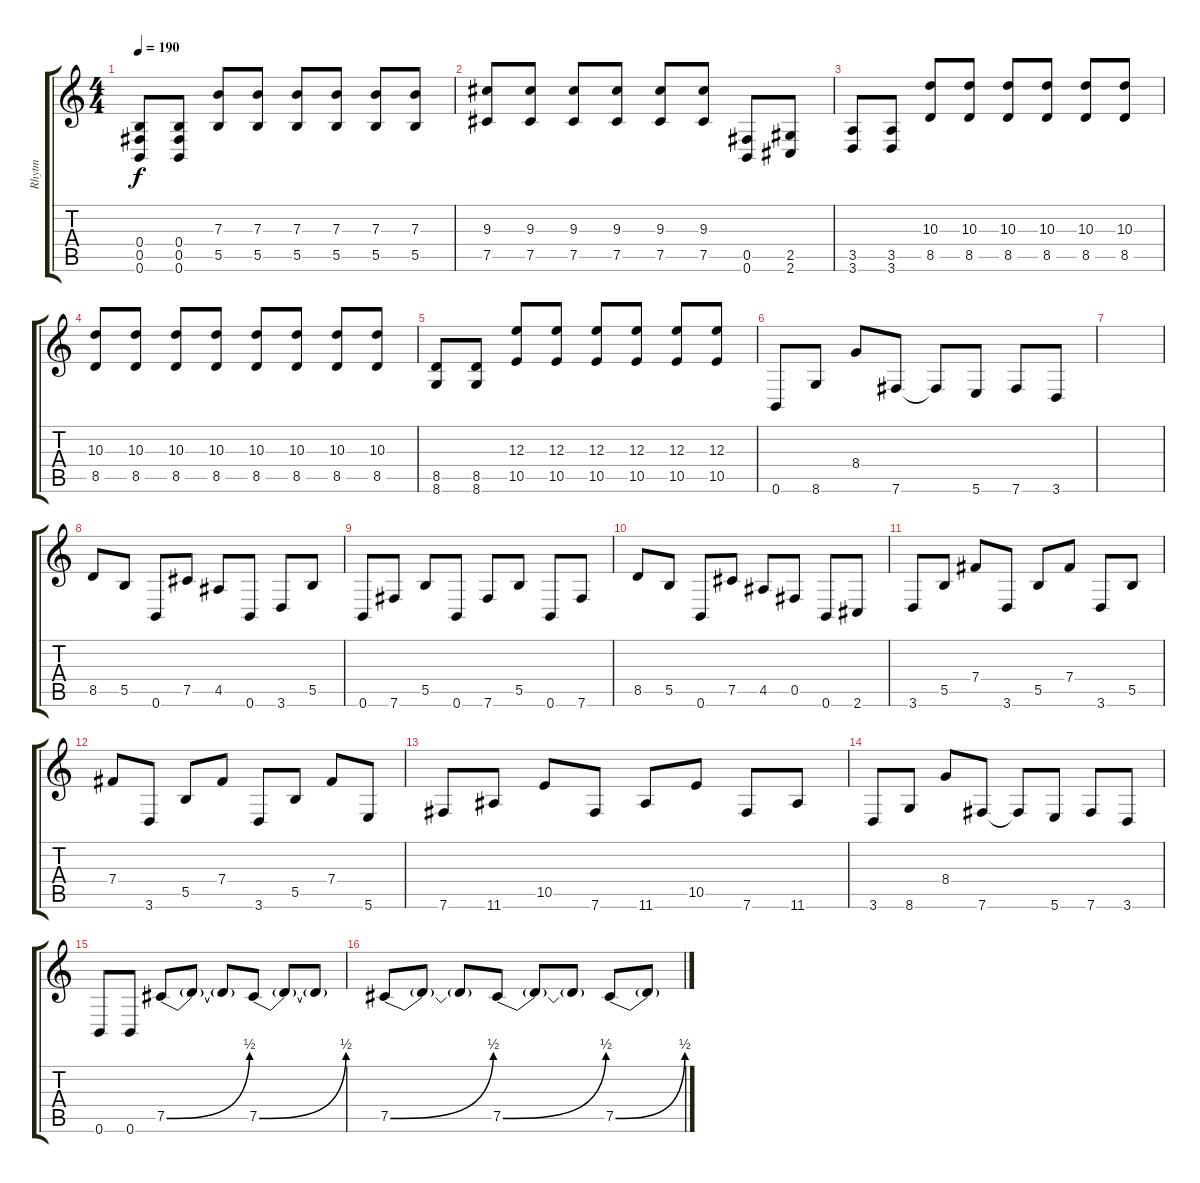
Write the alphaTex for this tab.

\track ("Rhytm" "Rhytm") {instrument distortionguitar}
\staff {score tabs}
\tuning (Db4 Ab3 E3 B2 Gb2 B1) {hide}
\ts (4 4)
\tempo 190
\clef g2
\ks c
(0.4 0.5 0.6).8{dy f} (0.4 0.5 0.6).8 (7.3 5.5).8 (7.3 5.5).8 (7.3 5.5).8 (7.3 5.5).8 (7.3 5.5).8 (7.3 5.5).8 |
(9.3 7.5).8 (9.3 7.5).8 (9.3 7.5).8 (9.3 7.5).8 (9.3 7.5).8 (9.3 7.5).8 (0.5 0.6).8 (2.5 2.6).8 |
(3.5 3.6).8 (3.5 3.6).8 (10.3 8.5).8 (10.3 8.5).8 (10.3 8.5).8 (10.3 8.5).8 (10.3 8.5).8 (10.3 8.5).8 |
(10.3 8.5).8 (10.3 8.5).8 (10.3 8.5).8 (10.3 8.5).8 (10.3 8.5).8 (10.3 8.5).8 (10.3 8.5).8 (10.3 8.5).8 |
(8.5 8.6).8 (8.5 8.6).8 (12.3 10.5).8 (12.3 10.5).8 (12.3 10.5).8 (12.3 10.5).8 (12.3 10.5).8 (12.3 10.5).8 |
0.6.8 8.6.8 8.4.8 7.6.8 7.6{t}.8 5.6.8 7.6.8 3.6.8 |
|
8.5.8 5.5.8 0.6.8 7.5.8 4.5.8 0.6.8 3.6.8 5.5.8 |
0.6.8 7.6.8 5.5.8 0.6.8 7.6.8 5.5.8 0.6.8 7.6.8 |
8.5.8 5.5.8 0.6.8 7.5.8 4.5.8 0.5.8 0.6.8 2.6.8 |
3.6.8 5.5.8 7.4.8 3.6.8 5.5.8 7.4.8 3.6.8 5.5.8 |
7.4.8 3.6.8 5.5.8 7.4.8 3.6.8 5.5.8 7.4.8 5.6.8 |
7.6.8 11.6.8 10.5.8 7.6.8 11.6.8 10.5.8 7.6.8 11.6.8 |
3.6.8 8.6.8 8.4.8 7.6.8 7.6{t}.8 5.6.8 7.6.8 3.6.8 |
0.6.8 0.6.8 7.5{be (bend 0 0 60 2)}.8 7.5{t}.8 7.5{t}.8 7.5{be (bend 0 0 60 2)}.8 7.5{t}.8 7.5{t}.8 |
7.5{be (bend 0 0 60 2)}.8 7.5{t}.8 7.5{t}.8 7.5{be (bend 0 0 60 2)}.8 7.5{t}.8 7.5{t}.8 7.5{be (bend 0 0 60 2)}.8 7.5{t}.8
